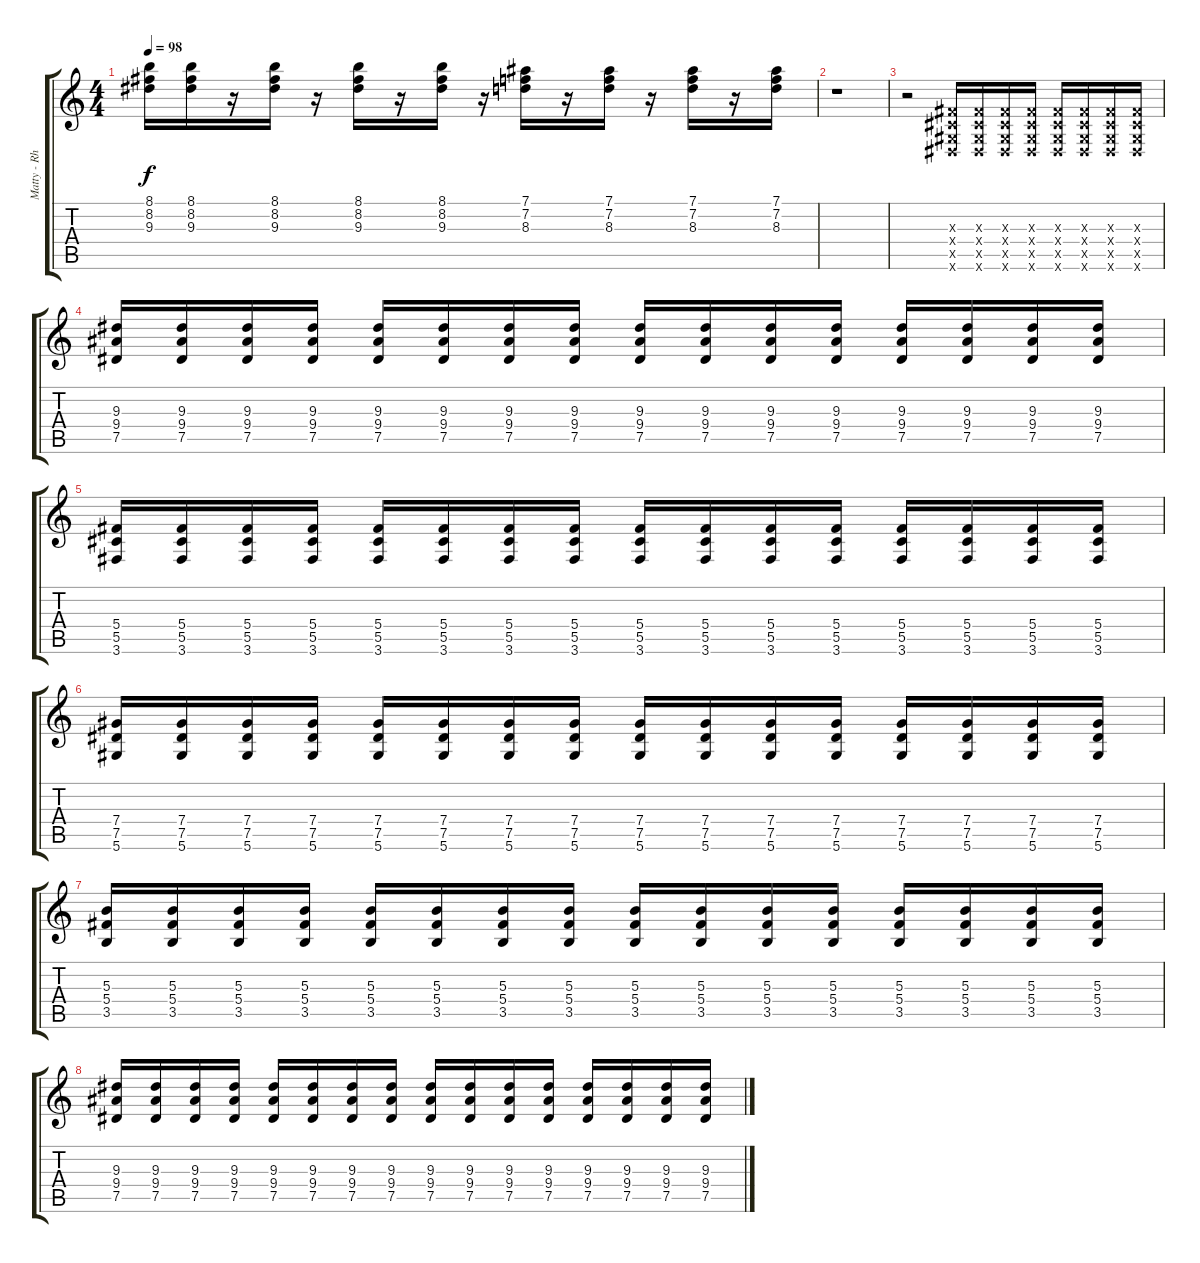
\track ("Matty - Rhythm Guitar" "Matty - Rh") {instrument distortionguitar}
\staff {score tabs}
\tuning (Eb4 Bb3 Gb3 Db3 Ab2 Eb2) {hide}
\ts (4 4)
\tempo 98
\clef g2
\ks c
(8.1 8.2 9.3).16{dy f} (8.1 8.2 9.3).16 r.16 (8.1 8.2 9.3).16 r.16 (8.1 8.2 9.3).16 r.16 (8.1 8.2 9.3).16 r.16 (7.1 7.2 8.3).16 r.16 (7.1 7.2 8.3).16 r.16 (7.1 7.2 8.3).16 r.16 (7.1 7.2 8.3).16 |
r.1 |
r.2 (0.3{x} 0.4{x} 0.5{x} 0.6{x}).16 (0.3{x} 0.4{x} 0.5{x} 0.6{x}).16 (0.3{x} 0.4{x} 0.5{x} 0.6{x}).16 (0.3{x} 0.4{x} 0.5{x} 0.6{x}).16 (0.3{x} 0.4{x} 0.5{x} 0.6{x}).16 (0.3{x} 0.4{x} 0.5{x} 0.6{x}).16 (0.3{x} 0.4{x} 0.5{x} 0.6{x}).16 (0.3{x} 0.4{x} 0.5{x} 0.6{x}).16 |
(9.3 9.4 7.5).16 (9.3 9.4 7.5).16 (9.3 9.4 7.5).16 (9.3 9.4 7.5).16 (9.3 9.4 7.5).16 (9.3 9.4 7.5).16 (9.3 9.4 7.5).16 (9.3 9.4 7.5).16 (9.3 9.4 7.5).16 (9.3 9.4 7.5).16 (9.3 9.4 7.5).16 (9.3 9.4 7.5).16 (9.3 9.4 7.5).16 (9.3 9.4 7.5).16 (9.3 9.4 7.5).16 (9.3 9.4 7.5).16 |
(5.4 5.5 3.6).16 (5.4 5.5 3.6).16 (5.4 5.5 3.6).16 (5.4 5.5 3.6).16 (5.4 5.5 3.6).16 (5.4 5.5 3.6).16 (5.4 5.5 3.6).16 (5.4 5.5 3.6).16 (5.4 5.5 3.6).16 (5.4 5.5 3.6).16 (5.4 5.5 3.6).16 (5.4 5.5 3.6).16 (5.4 5.5 3.6).16 (5.4 5.5 3.6).16 (5.4 5.5 3.6).16 (5.4 5.5 3.6).16 |
(7.4 7.5 5.6).16 (7.4 7.5 5.6).16 (7.4 7.5 5.6).16 (7.4 7.5 5.6).16 (7.4 7.5 5.6).16 (7.4 7.5 5.6).16 (7.4 7.5 5.6).16 (7.4 7.5 5.6).16 (7.4 7.5 5.6).16 (7.4 7.5 5.6).16 (7.4 7.5 5.6).16 (7.4 7.5 5.6).16 (7.4 7.5 5.6).16 (7.4 7.5 5.6).16 (7.4 7.5 5.6).16 (7.4 7.5 5.6).16 |
(5.3 5.4 3.5).16 (5.3 5.4 3.5).16 (5.3 5.4 3.5).16 (5.3 5.4 3.5).16 (5.3 5.4 3.5).16 (5.3 5.4 3.5).16 (5.3 5.4 3.5).16 (5.3 5.4 3.5).16 (5.3 5.4 3.5).16 (5.3 5.4 3.5).16 (5.3 5.4 3.5).16 (5.3 5.4 3.5).16 (5.3 5.4 3.5).16 (5.3 5.4 3.5).16 (5.3 5.4 3.5).16 (5.3 5.4 3.5).16 |
(9.3 9.4 7.5).16 (9.3 9.4 7.5).16 (9.3 9.4 7.5).16 (9.3 9.4 7.5).16 (9.3 9.4 7.5).16 (9.3 9.4 7.5).16 (9.3 9.4 7.5).16 (9.3 9.4 7.5).16 (9.3 9.4 7.5).16 (9.3 9.4 7.5).16 (9.3 9.4 7.5).16 (9.3 9.4 7.5).16 (9.3 9.4 7.5).16 (9.3 9.4 7.5).16 (9.3 9.4 7.5).16 (9.3 9.4 7.5).16
